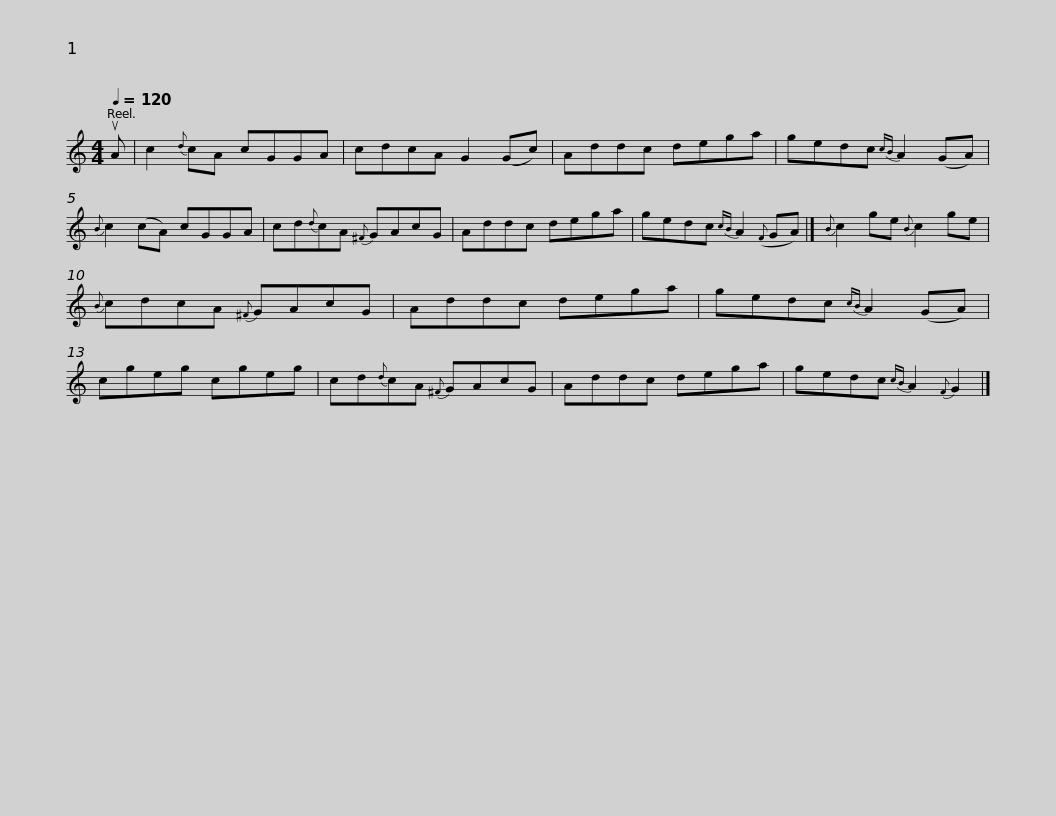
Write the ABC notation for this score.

X:1
L:1/8
Q:1/4=120
M:4/4
I:linebreak $
K:C
V:1 treble
V:1
 uA | c2{d} cA cGGA | cdcA G2 (Gc) | Addc dega | gedc{cB} A2 (GA) | %5
{B} c2 (cA) cGGA |$ cd{d}cA{^F} GAcG | Addc dega | gedc{cB} A2({F} GA) |]{B} c2 ge{B} c2 ge | %10
{B} cdcA{^F} GAcG |$ Addc dega | gedc{cB} A2 (GA) | cgeg cgeg | cd{d}cA{^F} GAcG | %15
 Addc dega |$ gedc{cB} A2{F} G2 |] %17
